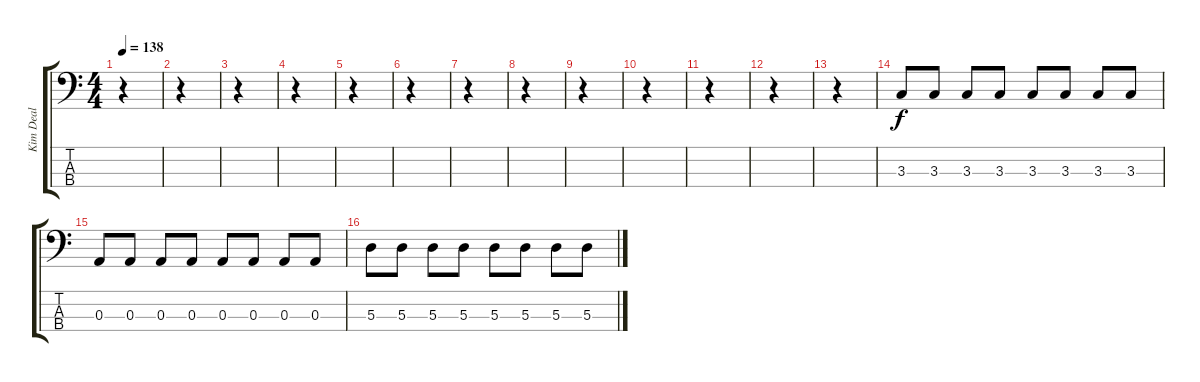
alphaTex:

\track ("Kim Deal" "Kim Deal") {instrument electricbasspick}
\staff {score tabs}
\tuning (G2 D2 A1 E1) {hide}
\ts (4 4)
\tempo 138
\clef f4
\ks c
r.4{dy f instrument electricbasspick} |
r.4 |
r.4 |
r.4 |
\section ("" "")
r.4 |
r.4 |
r.4 |
r.4 |
r.4 |
r.4 |
r.4 |
r.4 |
r.4 |
\section ("" "")
3.3.8 3.3.8 3.3.8 3.3.8 3.3.8 3.3.8 3.3.8 3.3.8 |
0.3.8 0.3.8 0.3.8 0.3.8 0.3.8 0.3.8 0.3.8 0.3.8 |
5.3.8 5.3.8 5.3.8 5.3.8 5.3.8 5.3.8 5.3.8 5.3.8
